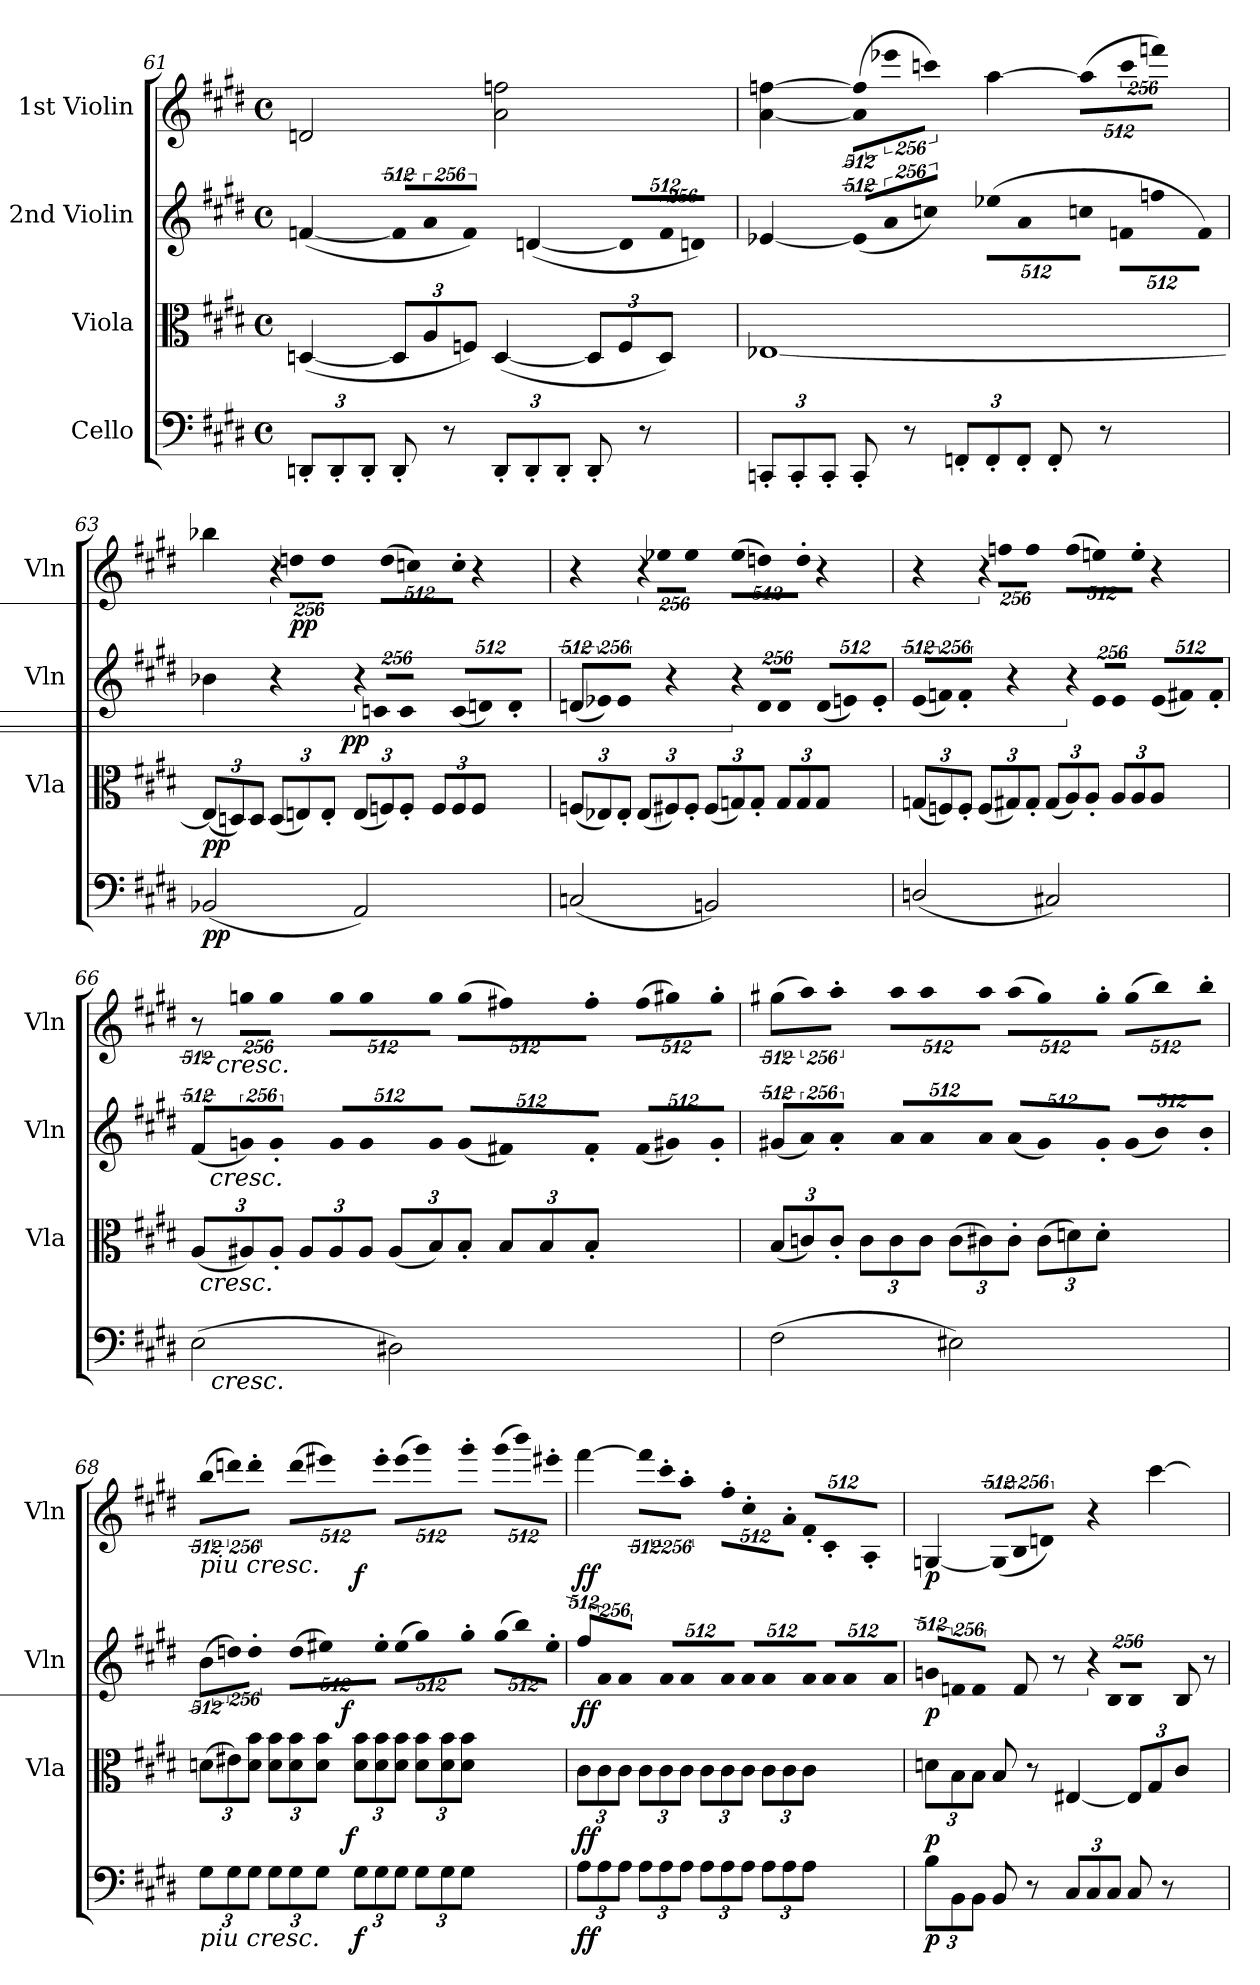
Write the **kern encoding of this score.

**kern	**dynam	**kern	**dynam	**kern	**dynam	**kern	**dynam
*part4	*part4	*part3	*part3	*part2	*part2	*part1	*part1
*staff4	*staff4	*staff3	*staff3	*staff2	*staff2	*staff1	*staff1
*I"Cello	*	*I"Viola	*	*I"2nd Violin	*	*I"1st Violin	*
*	*	*I'Vla	*	*I'Vln	*	*I'Vln	*
*clefF4	*	*clefC3	*	*clefG2	*	*clefG2	*
*k[f#c#g#d#]	*	*k[f#c#g#d#]	*	*k[f#c#g#d#]	*	*k[f#c#g#d#]	*
*E:	*	*E:	*	*E:	*	*E:	*
*M4/4	*	*M4/4	*	*M4/4	*	*M4/4	*
*met(c)	*	*met(c)	*	*met(c)	*	*met(c)	*
=61	=61	=61	=61	=61	=61	=61	=61
12DDn'</L	.	([4Dn/	.	([4fn/	.	2dn/	.
12DD'</	.	.	.	.	.	.	.
12DD'</J	.	.	.	.	.	.	.
!	!	!	!	!LO:N:vis=8	!	!	!
8DD'</	.	12D/L]	.	4096%341f/L]	.	.	.
!	!	!	!	!LO:N:vis=8	!	!	!
.	.	.	.	2048%171a/	.	.	.
.	.	12A/	.	.	.	.	.
8r	.	.	.	.	.	.	.
.	.	12Fn/J)	.	.	.	.	.
!	!	!	!	!LO:N:vis=8	!	!	!
.	.	.	.	4096%341f/J)	.	.	.
12DD'</L	.	([4D/	.	([4dn/	.	2a\ 2ffn\	.
12DD'</	.	.	.	.	.	.	.
12DD'</J	.	.	.	.	.	.	.
!	!	!	!	!LO:N:vis=8	!	!	!
8DD'</	.	12D/L]	.	4096%341d/L]	.	.	.
!	!	!	!	!LO:N:vis=8	!	!	!
.	.	.	.	2048%171f/	.	.	.
.	.	12F/	.	.	.	.	.
8r	.	.	.	.	.	.	.
.	.	12D/J)	.	.	.	.	.
!	!	!	!	!LO:N:vis=8	!	!	!
.	.	.	.	4096%341dn/J)	.	.	.
=62	=62	=62	=62	=62	=62	=62	=62
12CCn'</L	.	[1E-X	.	[4e-X/	.	[4a\ [4ffn\	.
12CC'</	.	.	.	.	.	.	.
12CC'</J	.	.	.	.	.	.	.
!	!	!	!	!LO:N:vis=8	!	!LO:N:vis=8	!
8CC'</	.	.	.	(4096%341e-/L]	.	(4096%341a\] 4096%341ff\]L	.
!	!	!	!	!LO:N:vis=8	!	!LO:N:vis=8	!
.	.	.	.	2048%171a/	.	2048%171eee-X\	.
8r	.	.	.	.	.	.	.
!	!	!	!	!LO:N:vis=8	!	!LO:N:vis=8	!
.	.	.	.	4096%341ccn/J)	.	4096%341cccn\J)	.
!	!	!	!	!LO:N:vis=8	!	!	!
12FFn'</L	.	.	.	(4096%341ee-X\L	.	[4aa\	.
!	!	!	!	!LO:N:vis=8	!	!	!
.	.	.	.	2048%171a\	.	.	.
12FF'</	.	.	.	.	.	.	.
12FF'</J	.	.	.	.	.	.	.
!	!	!	!	!LO:N:vis=8	!	!	!
.	.	.	.	4096%341ccn\J	.	.	.
!	!	!	!	!LO:N:vis=8	!	!LO:N:vis=8	!
8FF'</	.	.	.	4096%341fn\L	.	(4096%341aa\L]	.
!	!	!	!	!LO:N:vis=8	!	!LO:N:vis=8	!
.	.	.	.	2048%171ffn\	.	2048%171ccc\	.
8r	.	.	.	.	.	.	.
!	!	!	!	!LO:N:vis=8	!	!LO:N:vis=8	!
.	.	.	.	4096%341f\J)	.	4096%341fffn\J)	.
=63	=63	=63	=63	=63	=63	=63	=63
!	!LO:DY:b	!	!LO:DY:b	!	!	!	!
*	*	*	*	*^	*	*	*
(2BB-X/	pp	(12E-/L]	pp	4b-X\	4ryy	.	4bb-X\	.
.	.	12Dn/)	.	.	.	.	.	.
.	.	12D/J	.	.	.	.	.	.
!	!	!	!	!	!	!	!LO:N:vis=8	!
.	.	(12D/L	.	4r	8ryy	.	4096%341r	.
!	!	!	!	!	!	!	!LO:N:vis=8	!LO:DY:b
.	.	.	.	.	.	.	2048%171ddn\L	pp
.	.	12En/)	.	.	.	.	.	.
.	.	.	.	.	16ryy	.	.	.
.	.	12E'</J	.	.	.	.	.	.
!	!	!	!	!	!	!	!LO:N:vis=8	!
.	.	.	.	.	.	.	4096%341dd\J	.
.	.	.	.	.	64ryy	.	.	.
.	.	.	.	.	256ryy	.	.	.
.	.	.	.	.	512ryy	.	.	.
.	.	.	.	.	4096ryy	.	.	.
!	!	!	!	!	!	!LO:DY:b	!	!
.	.	.	.	.	2ryy	pp	.	.
!	!	!	!	!LO:N:vis=8	!	!	!LO:N:vis=8	!
2AA/)	.	(12E/L	.	4096%341r	.	.	(4096%341dd\L	.
!	!	!	!	!LO:N:vis=8	!	!	!LO:N:vis=8	!
.	.	.	.	2048%171cn/L	.	.	2048%171ccn\)	.
.	.	12Fn/)	.	.	.	.	.	.
.	.	12F'</J	.	.	.	.	.	.
!	!	!	!	!LO:N:vis=8	!	!	!LO:N:vis=8	!
.	.	.	.	4096%341c/J	.	.	4096%341cc'>\J	.
!	!	!	!	!LO:N:vis=8	!	!	!	!
.	.	12F/L	.	(4096%341c/L	.	.	4r	.
!	!	!	!	!LO:N:vis=8	!	!	!	!
.	.	.	.	2048%171dn/)	.	.	.	.
.	.	12F/	.	.	.	.	.	.
.	.	12F/J	.	.	.	.	.	.
!	!	!	!	!LO:N:vis=8	!	!	!	!
.	.	.	.	4096%341d'</J	.	.	.	.
.	.	.	.	.	32ryy	.	.	.
.	.	.	.	.	128ryy	.	.	.
.	.	.	.	.	1024..ryy	.	.	.
!!LO:LB:g=z
=64	=64	=64	=64	=64	=64	=64	=64	=64
!	!	!	!	!LO:N:vis=8	!	!	!	!
*	*	*	*	*v	*v	*	*	*
(2Cn/	.	(12Fn/L	.	(4096%341dn/L	.	4r	.
!	!	!	!	!LO:N:vis=8	!	!	!
.	.	.	.	2048%171e-X/)	.	.	.
.	.	12E-X/)	.	.	.	.	.
.	.	12E-'</J	.	.	.	.	.
!	!	!	!	!LO:N:vis=8	!	!	!
.	.	.	.	4096%341e-/J	.	.	.
!	!	!	!	!	!	!LO:N:vis=8	!
.	.	(12E-/L	.	4r	.	4096%341r	.
!	!	!	!	!	!	!LO:N:vis=8	!
.	.	.	.	.	.	2048%171ee-X\L	.
.	.	12F#X/)	.	.	.	.	.
.	.	12F#'</J	.	.	.	.	.
!	!	!	!	!	!	!LO:N:vis=8	!
.	.	.	.	.	.	4096%341ee-\J	.
!	!	!	!	!LO:N:vis=8	!	!LO:N:vis=8	!
2BBn/)	.	(12F#/L	.	4096%341r	.	(4096%341ee-\L	.
!	!	!	!	!LO:N:vis=8	!	!LO:N:vis=8	!
.	.	.	.	2048%171d/L	.	2048%171ddn\)	.
.	.	12Gn/)	.	.	.	.	.
.	.	12G'</J	.	.	.	.	.
!	!	!	!	!LO:N:vis=8	!	!LO:N:vis=8	!
.	.	.	.	4096%341d/J	.	4096%341dd'>\J	.
!	!	!	!	!LO:N:vis=8	!	!	!
.	.	12G/L	.	(4096%341d/L	.	4r	.
!	!	!	!	!LO:N:vis=8	!	!	!
.	.	.	.	2048%171en/)	.	.	.
.	.	12G/	.	.	.	.	.
.	.	12G/J	.	.	.	.	.
!	!	!	!	!LO:N:vis=8	!	!	!
.	.	.	.	4096%341e'</J	.	.	.
=65	=65	=65	=65	=65	=65	=65	=65
!	!	!	!	!LO:N:vis=8	!	!	!
(<2Dn/	.	(12Gn/L	.	(4096%341e/L	.	4r	.
!	!	!	!	!LO:N:vis=8	!	!	!
.	.	.	.	2048%171fn/)	.	.	.
.	.	12Fn/)	.	.	.	.	.
.	.	12F'</J	.	.	.	.	.
!	!	!	!	!LO:N:vis=8	!	!	!
.	.	.	.	4096%341f'</J	.	.	.
!	!	!	!	!	!	!LO:N:vis=8	!
.	.	(12F/L	.	4r	.	4096%341r	.
!	!	!	!	!	!	!LO:N:vis=8	!
.	.	.	.	.	.	2048%171ffn\L	.
.	.	12G#X/)	.	.	.	.	.
.	.	12G#'</J	.	.	.	.	.
!	!	!	!	!	!	!LO:N:vis=8	!
.	.	.	.	.	.	4096%341ff\J	.
!	!	!	!	!LO:N:vis=8	!	!LO:N:vis=8	!
2C#X/)	.	(12G#/L	.	4096%341r	.	(4096%341ff\L	.
!	!	!	!	!LO:N:vis=8	!	!LO:N:vis=8	!
.	.	.	.	2048%171e/L	.	2048%171een\)	.
.	.	12A/)	.	.	.	.	.
.	.	12A'</J	.	.	.	.	.
!	!	!	!	!LO:N:vis=8	!	!LO:N:vis=8	!
.	.	.	.	4096%341e/J	.	4096%341ee'>\J	.
!	!	!	!	!LO:N:vis=8	!	!	!
.	.	12A/L	.	(4096%341e/L	.	4r	.
!	!	!	!	!LO:N:vis=8	!	!	!
.	.	.	.	2048%171f#X/)	.	.	.
.	.	12A/	.	.	.	.	.
.	.	12A/J	.	.	.	.	.
!	!	!	!	!LO:N:vis=8	!	!	!
.	.	.	.	4096%341f#'</J	.	.	.
=66	=66	=66	=66	=66	=66	=66	=66
!	!	!	!	!LO:N:vis=8	!	!LO:N:vis=8	!
*^	*	*^	*	*^	*	*^	*
(2E\	48ryy	.	(12A/L	96ryy	.	(4096%341f#/L	64ryy	.	4096%341r	64ryy	.
!	!	!	!	!LO:TX:b:i:t=cresc.	!	!	!	!	!	!	!
.	.	.	.	3%2ryy	.	.	.	.	.	.	.
.	.	.	.	.	.	.	256ryy	.	.	128ryy	.
.	.	.	.	.	.	.	2048ryy	.	.	.	.
!	!	!	!	!	!	!	!LO:TX:b:i:t=cresc.	!	!	!	!
.	.	.	.	.	.	.	2ryy	.	.	.	.
!	!LO:TX:b:i:t=cresc.	!	!	!	!	!	!	!	!	!	!
.	3%2ryy	.	.	.	.	.	.	.	.	.	.
.	.	.	.	.	.	.	.	.	.	2048.ryy	.
!	!	!	!	!	!	!	!	!	!	!LO:TX:b:i:t=cresc.	!
.	.	.	.	.	.	.	.	.	.	2ryy	.
!	!	!	!	!	!	!LO:N:vis=8	!	!	!LO:N:vis=8	!	!
.	.	.	.	.	.	2048%171gn/)	.	.	2048%171ggn\L	.	.
.	.	.	12A#X/)	.	.	.	.	.	.	.	.
.	.	.	12A#'</J	.	.	.	.	.	.	.	.
!	!	!	!	!	!	!LO:N:vis=8	!	!	!LO:N:vis=8	!	!
.	.	.	.	.	.	4096%341g'</J	.	.	4096%341gg\J	.	.
!	!	!	!	!	!	!LO:N:vis=8	!	!	!LO:N:vis=8	!	!
.	.	.	12A#/L	.	.	4096%341g/L	.	.	4096%341gg\L	.	.
!	!	!	!	!	!	!LO:N:vis=8	!	!	!LO:N:vis=8	!	!
.	.	.	.	.	.	2048%171g/	.	.	2048%171gg\	.	.
.	.	.	12A#/	.	.	.	.	.	.	.	.
.	.	.	12A#/J	.	.	.	.	.	.	.	.
!	!	!	!	!	!	!LO:N:vis=8	!	!	!LO:N:vis=8	!	!
.	.	.	.	.	.	4096%341g/J	.	.	4096%341gg\J	.	.
!	!	!	!	!	!	!LO:N:vis=8	!	!	!LO:N:vis=8	!	!
2D#X\)	.	.	(12A#/L	.	.	(4096%341g/L	.	.	(4096%341gg\L	.	.
.	.	.	.	.	.	.	4ryy	.	.	.	.
.	.	.	.	.	.	.	.	.	.	4ryy	.
!	!	!	!	!	!	!LO:N:vis=8	!	!	!LO:N:vis=8	!	!
.	.	.	.	.	.	2048%171f#X/)	.	.	2048%171ff#X\)	.	.
.	.	.	12B/)	.	.	.	.	.	.	.	.
.	.	.	12B'</J	.	.	.	.	.	.	.	.
!	!	!	!	!	!	!LO:N:vis=8	!	!	!LO:N:vis=8	!	!
.	.	.	.	.	.	4096%341f#'</J	.	.	4096%341ff#'>\J	.	.
.	.	.	.	6ryy	.	.	.	.	.	.	.
.	6...ryy	.	.	.	.	.	.	.	.	.	.
!	!	!	!	!	!	!LO:N:vis=8	!	!	!LO:N:vis=8	!	!
.	.	.	12B/L	.	.	(4096%341f#/L	.	.	(4096%341ff#\L	.	.
.	.	.	.	.	.	.	8ryy	.	.	.	.
.	.	.	.	.	.	.	.	.	.	8ryy	.
!	!	!	!	!	!	!LO:N:vis=8	!	!	!LO:N:vis=8	!	!
.	.	.	.	.	.	2048%171g#X/)	.	.	2048%171gg#X\)	.	.
.	.	.	12B/	.	.	.	.	.	.	.	.
.	.	.	.	12...ryy	.	.	.	.	.	.	.
.	.	.	.	.	.	.	16ryy	.	.	.	.
.	.	.	.	.	.	.	.	.	.	16ryy	.
.	.	.	12B'</J	.	.	.	.	.	.	.	.
!	!	!	!	!	!	!LO:N:vis=8	!	!	!LO:N:vis=8	!	!
.	.	.	.	.	.	4096%341g#'</J	.	.	4096%341gg#'>\J	.	.
.	.	.	.	.	.	.	32ryy	.	.	.	.
.	.	.	.	.	.	.	.	.	.	32ryy	.
.	.	.	.	.	.	.	128ryy	.	.	.	.
.	.	.	.	.	.	.	.	.	.	256ryy	.
.	.	.	.	.	.	.	512..ryy	.	.	.	.
.	.	.	.	.	.	.	.	.	.	512ryy	.
.	.	.	.	.	.	.	.	.	.	1024ryy	.
.	.	.	.	.	.	.	.	.	.	4096ryy	.
=67	=67	=67	=67	=67	=67	=67	=67	=67	=67	=67	=67
!	!	!	!	!	!	!LO:N:vis=8	!	!	!LO:N:vis=8	!	!
*v	*v	*	*	*	*	*v	*v	*	*v	*v	*
*	*	*v	*v	*	*	*	*	*
(2F#\	.	(12B/L	.	(4096%341g#X/L	.	(4096%341gg#X\L	.
!	!	!	!	!LO:N:vis=8	!	!LO:N:vis=8	!
.	.	.	.	2048%171a/)	.	2048%171aa\)	.
.	.	12cn/)	.	.	.	.	.
.	.	12c'</J	.	.	.	.	.
!	!	!	!	!LO:N:vis=8	!	!LO:N:vis=8	!
.	.	.	.	4096%341a'</J	.	4096%341aa'>\J	.
!	!	!	!	!LO:N:vis=8	!	!LO:N:vis=8	!
.	.	12c\L	.	4096%341a/L	.	4096%341aa\L	.
!	!	!	!	!LO:N:vis=8	!	!LO:N:vis=8	!
.	.	.	.	2048%171a/	.	2048%171aa\	.
.	.	12c\	.	.	.	.	.
.	.	12c\J	.	.	.	.	.
!	!	!	!	!LO:N:vis=8	!	!LO:N:vis=8	!
.	.	.	.	4096%341a/J	.	4096%341aa\J	.
!	!	!	!	!LO:N:vis=8	!	!LO:N:vis=8	!
2E#X\)	.	(12c\L	.	(4096%341a/L	.	(4096%341aa\L	.
!	!	!	!	!LO:N:vis=8	!	!LO:N:vis=8	!
.	.	.	.	2048%171g#/)	.	2048%171gg#\)	.
.	.	12c#X\)	.	.	.	.	.
.	.	12c#'>\J	.	.	.	.	.
!	!	!	!	!LO:N:vis=8	!	!LO:N:vis=8	!
.	.	.	.	4096%341g#'</J	.	4096%341gg#'>\J	.
!	!	!	!	!LO:N:vis=8	!	!LO:N:vis=8	!
.	.	(12c#\L	.	(4096%341g#/L	.	(4096%341gg#\L	.
!	!	!	!	!LO:N:vis=8	!	!LO:N:vis=8	!
.	.	.	.	2048%171b/)	.	2048%171bb\)	.
.	.	12dn\)	.	.	.	.	.
.	.	12d'>\J	.	.	.	.	.
!	!	!	!	!LO:N:vis=8	!	!LO:N:vis=8	!
.	.	.	.	4096%341b'</J	.	4096%341bb'>\J	.
=68	=68	=68	=68	=68	=68	=68	=68
!	!	!	!	!	!	!LO:TX:b:i:t=piu cresc.	!
!	!	!	!	!LO:TX:b:i:t=piu cresc.	!	!	!
!	!	!LO:TX:b:i:t=piu cresc.	!	!	!	!	!
!LO:TX:b:i:t=piu cresc.	!	!	!	!	!	!	!
!	!	!	!	!LO:N:vis=8	!	!LO:N:vis=8	!
*	*	*^	*	*^	*	*	*
12G#\L	.	(12dn\L	3ryy	.	(4096%341b\L	4ryy	.	(4096%341bb\L	.
!	!	!	!	!	!LO:N:vis=8	!	!	!LO:N:vis=8	!
.	.	.	.	.	2048%171ddn\)	.	.	2048%171dddn\)	.
12G#\	.	12e#X\)	.	.	.	.	.	.	.
12G#\J	.	12d\ 12b\J	.	.	.	.	.	.	.
!	!	!	!	!	!LO:N:vis=8	!	!	!LO:N:vis=8	!
.	.	.	.	.	4096%341dd'>\J	.	.	4096%341ddd'>\J	.
!	!	!	!	!	!LO:N:vis=8	!	!	!LO:N:vis=8	!
12G#\L	.	12d\ 12b\L	.	.	(4096%341dd\L	8ryy	.	(4096%341ddd\L	.
!	!	!	!	!	!LO:N:vis=8	!	!	!LO:N:vis=8	!
.	.	.	.	.	2048%171ee#X\)	.	.	2048%171eee#X\)	.
12G#\	.	12d\ 12b\	12..ryy	.	.	.	.	.	.
.	.	.	.	.	.	16ryy	.	.	.
12G#\J	.	12d\ 12b\J	.	.	.	.	.	.	.
!	!	!	!	!	!LO:N:vis=8	!	!	!LO:N:vis=8	!
.	.	.	.	.	4096%341ee#'>\J	.	.	4096%341eee#'>\J	.
.	.	.	.	.	.	32ryy	.	.	.
.	.	.	.	.	.	512..ryy	.	.	.
!	!	!	!	!	!	!	!LO:DY:b	!	!
.	.	.	.	.	.	2ryy	f	.	.
!	!	!	!	!LO:DY:b	!	!	!	!	!
.	.	.	3ryy	f	.	.	.	.	.
!	!LO:DY:b	!	!	!	!LO:N:vis=8	!	!	!LO:N:vis=8	!LO:DY:b
12G#\L	f	12d\ 12b\L	.	.	(4096%341ee#\L	.	.	(4096%341eee#\L	f
!	!	!	!	!	!LO:N:vis=8	!	!	!LO:N:vis=8	!
.	.	.	.	.	2048%171gg#\)	.	.	2048%171ggg#\)	.
12G#\	.	12d\ 12b\	.	.	.	.	.	.	.
12G#\J	.	12d\ 12b\J	.	.	.	.	.	.	.
!	!	!	!	!	!LO:N:vis=8	!	!	!LO:N:vis=8	!
.	.	.	.	.	4096%341gg#'>\J	.	.	4096%341ggg#'>\J	.
!	!	!	!	!	!LO:N:vis=8	!	!	!LO:N:vis=8	!
12G#\L	.	12d\ 12b\L	.	.	(4096%341gg#\L	.	.	(4096%341ggg#\L	.
.	.	.	6ryy	.	.	.	.	.	.
!	!	!	!	!	!LO:N:vis=8	!	!	!LO:N:vis=8	!
.	.	.	.	.	2048%171bb\)	.	.	2048%171bbb\)	.
12G#\	.	12d\ 12b\	.	.	.	.	.	.	.
12G#\J	.	12d\ 12b\J	.	.	.	.	.	.	.
!	!	!	!	!	!LO:N:vis=8	!	!	!LO:N:vis=8	!
.	.	.	.	.	4096%341ee#'>\J	.	.	4096%341eee#X'>\J	.
.	.	.	.	.	.	64ryy	.	.	.
.	.	.	48ryy	.	.	.	.	.	.
.	.	.	.	.	.	128ryy	.	.	.
.	.	.	.	.	.	256ryy	.	.	.
.	.	.	.	.	.	2048ryy	.	.	.
!!LO:LB:g=z
=69	=69	=69	=69	=69	=69	=69	=69	=69	=69
!	!LO:DY:b	!	!	!LO:DY:b	!LO:N:vis=8	!	!LO:DY:b	!	!LO:DY:b
*	*	*v	*v	*	*	*	*	*	*
*	*	*	*	*v	*v	*	*	*
12A\L	ff	12c#\L	ff	4096%341ff#/L	ff	[4fff#\	ff
!	!	!	!	!LO:N:vis=8	!	!	!
.	.	.	.	2048%171f#/	.	.	.
12A\	.	12c#\	.	.	.	.	.
12A\J	.	12c#\J	.	.	.	.	.
!	!	!	!	!LO:N:vis=8	!	!	!
.	.	.	.	4096%341f#/J	.	.	.
!	!	!	!	!LO:N:vis=8	!	!LO:N:vis=8	!
12A\L	.	12c#\L	.	4096%341f#/L	.	4096%341fff#\L]	.
!	!	!	!	!LO:N:vis=8	!	!LO:N:vis=8	!
.	.	.	.	2048%171f#/	.	2048%171ccc#'>\	.
12A\	.	12c#\	.	.	.	.	.
12A\J	.	12c#\J	.	.	.	.	.
!	!	!	!	!LO:N:vis=8	!	!LO:N:vis=8	!
.	.	.	.	4096%341f#/J	.	4096%341aa'>\J	.
!	!	!	!	!LO:N:vis=8	!	!LO:N:vis=8	!
12A\L	.	12c#\L	.	4096%341f#/L	.	4096%341ff#'>\L	.
!	!	!	!	!LO:N:vis=8	!	!LO:N:vis=8	!
.	.	.	.	2048%171f#/	.	2048%171cc#'>\	.
12A\	.	12c#\	.	.	.	.	.
12A\J	.	12c#\J	.	.	.	.	.
!	!	!	!	!LO:N:vis=8	!	!LO:N:vis=8	!
.	.	.	.	4096%341f#/J	.	4096%341a'>\J	.
!	!	!	!	!LO:N:vis=8	!	!LO:N:vis=8	!
12A\L	.	12c#\L	.	4096%341f#/L	.	4096%341f#'</L	.
!	!	!	!	!LO:N:vis=8	!	!LO:N:vis=8	!
.	.	.	.	2048%171f#/	.	2048%171c#'</	.
12A\	.	12c#\	.	.	.	.	.
12A\J	.	12c#\J	.	.	.	.	.
!	!	!	!	!LO:N:vis=8	!	!LO:N:vis=8	!
.	.	.	.	4096%341f#/J	.	4096%341A'</J	.
=70	=70	=70	=70	=70	=70	=70	=70
!	!LO:DY:b	!	!LO:DY:b	!LO:N:vis=8	!LO:DY:b	!	!LO:DY:b
12B\L	p	12dn\L	p	4096%341gn/L	p	[4Gn/	p
!	!	!	!	!LO:N:vis=8	!	!	!
.	.	.	.	2048%171dn/	.	.	.
12BB\	.	12B\	.	.	.	.	.
12BB\J	.	12B\J	.	.	.	.	.
!	!	!	!	!LO:N:vis=8	!	!	!
.	.	.	.	4096%341d/J	.	.	.
!	!	!	!	!	!	!LO:N:vis=8	!
8BB/	.	8B/	.	8d/	.	(4096%341G/L]	.
!	!	!	!	!	!	!LO:N:vis=8	!
.	.	.	.	.	.	2048%171B/	.
8r	.	8r	.	8r	.	.	.
!	!	!	!	!	!	!LO:N:vis=8	!
.	.	.	.	.	.	4096%341dn/J)	.
!	!	!	!	!LO:N:vis=8	!	!	!
12C#/L	.	[4E#X/	.	4096%341r	.	4r	.
!	!	!	!	!LO:N:vis=8	!	!	!
.	.	.	.	2048%171B/L	.	.	.
12C#/	.	.	.	.	.	.	.
12C#/J	.	.	.	.	.	.	.
!	!	!	!	!LO:N:vis=8	!	!	!
.	.	.	.	4096%341B/J	.	.	.
8C#/	.	12E#/L]	.	8B/	.	[4ccc#\	.
.	.	12G#/	.	.	.	.	.
8r	.	.	.	8r	.	.	.
.	.	12c#/J	.	.	.	.	.
=	=	=	=	=	=	=	=
*-	*-	*-	*-	*-	*-	*-	*-
